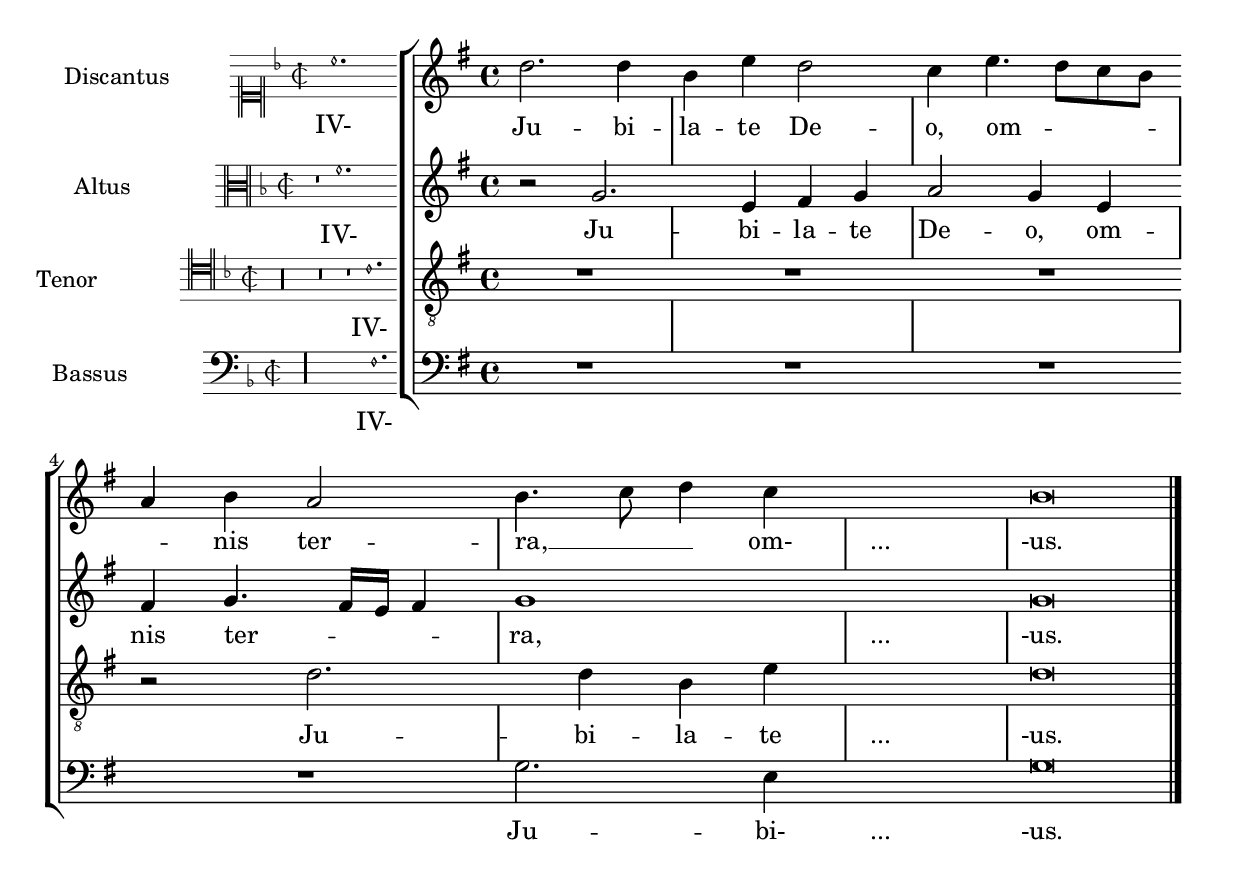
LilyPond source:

% Do not edit this file; it is automatically
% generated from Documentation/snippets/new
% This file is in the public domain.
%% Note: this file works from version 2.13.4
\version "2.13.4"

\header {
%% Translation of GIT committish: b2d4318d6c53df8469dfa4da09b27c15a374d0ca
  texidoces = "
Los «incipit» se pueden escribir utilizando el grob del nombre del
instruemento, pero manteniendo independientes las definiciones del
nombre del instrumento y del incipit."

 doctitlees = "Incipit"

  lsrtags = "staff-notation, ancient-notation"
  texidoc = "
Incipits can be added using the instrument name grob, but keeping
separate the instrument name definition and the incipit definition.
"
  doctitle = "Incipit"
} % begin verbatim


incipit =
#(define-music-function (parser location incipit-music) (ly:music?)
  #{
    \once \override Staff.InstrumentName #'self-alignment-X = #RIGHT
    \once \override Staff.InstrumentName #'self-alignment-Y = #UP
    \once \override Staff.InstrumentName #'Y-offset =
      #(lambda (grob)
         (+ 4 (system-start-text::calc-y-offset grob)))
    \once \override Staff.InstrumentName #'padding = #0.3
    \once \override Staff.InstrumentName #'stencil =
      #(lambda (grob)
         (let* ((instrument-name (ly:grob-property grob 'long-text))
                (layout (ly:output-def-clone (ly:grob-layout grob)))
                (music (make-sequential-music
                        (list (context-spec-music
                               (make-sequential-music
                                (list (make-property-set
                                       'instrumentName instrument-name)
                                      (make-grob-property-set
                                       'VerticalAxisGroup
                                       'Y-extent '(-4 . 4))))
                               'MensuralStaff)
                              $incipit-music)))
                (score (ly:make-score music))
                (mm (ly:output-def-lookup layout 'mm))
                (indent (ly:output-def-lookup layout 'indent))
                (width (ly:output-def-lookup layout 'incipit-width))
                (incipit-width (if (number? width)
                                   (* width mm)
                                   (* indent 0.5))))

           (ly:output-def-set-variable! layout 'indent (- indent
                                                          incipit-width))
           (ly:output-def-set-variable! layout 'line-width indent)
           (ly:output-def-set-variable! layout 'ragged-right #f)
           (ly:output-def-set-variable! layout 'ragged-last #f)
           (ly:output-def-set-variable! layout 'system-count 1)
           (ly:score-add-output-def! score layout)
           (ly:grob-set-property! grob 'long-text
                                  (markup #:score score))
           (system-start-text::print grob)))
  #})

%%%%%%%%%%%%%%%%%%%%%%%%%

global = {
  \set Score.skipBars = ##t
  \key g \major
  \time 4/4

  % the actual music
  \skip 1*8

  % let finis bar go through all staves
  \override Staff.BarLine #'transparent = ##f

  % finis bar
  \bar "|."
}

discantusIncipit = <<
  \new MensuralVoice = "discantusIncipit" <<
    \repeat unfold 9 { s1 \noBreak }
    {
      \clef "neomensural-c1"
      \key f \major
      \time 2/2
      c''1.
    }
  >>
  \new Lyrics \lyricsto discantusIncipit { IV- }
>>

discantusNotes = {
  \transpose c' c'' {
    \clef "treble"
    d'2. d'4 |
    b e' d'2 |
    c'4 e'4.( d'8 c' b |
    a4) b a2 |
    b4.( c'8 d'4) c'4 |
    \once \override NoteHead #'transparent = ##t
    c'1 |
    b\breve |
  }
}

discantusLyrics = \lyricmode {
  Ju -- bi -- |
  la -- te De -- |
  o, om --
  nis ter -- |
  ra, __ om- |
  "..." |
  -us. |
}

altusIncipit = <<
  \new MensuralVoice = "altusIncipit" <<
    \repeat unfold 9 { s1 \noBreak }
    {
      \clef "neomensural-c3"
      \key f \major
      \time 2/2
      r1 f'1.
    }
  >>
  \new Lyrics \lyricsto altusIncipit { IV- }
>>

altusNotes = {
  \transpose c' c'' {
    \clef "treble"
    % two measures
    r2 g2. e4 fis g |
    a2 g4 e |
    fis g4.( fis16 e fis4) |
    g1 |
    \once \override NoteHead #'transparent = ##t
    g1 |
    g\breve |
  }
}

altusLyrics = \lyricmode {
  % two measures
  Ju -- bi -- la -- te |
  De -- o, om -- |
  nis ter -- ra, |
  "..." |
  -us. |
}

tenorIncipit = <<
  \new MensuralVoice = "tenorIncipit" <<
    \repeat unfold 9 { s1 \noBreak }
    {
      \clef "neomensural-c4"
      \key f \major
      \time 2/2
      r\longa
      r\breve
      r1 c'1.
    }
  >>
  \new Lyrics \lyricsto tenorIncipit { IV- }
>>

tenorNotes = {
  \transpose c' c' {
    \once \override Staff.VerticalAxisGroup #'minimum-Y-extent = #'(-6 . 3)
    \clef "treble_8"
    R1 |
    R1 |
    R1 |
    % two measures
    r2 d'2. d'4 b e' |
    \once \override NoteHead #'transparent = ##t
    e'1 |
    d'\breve |
  }
}

tenorLyrics = \lyricmode {
  % two measures
  Ju -- bi -- la -- te |
  "..." |
  -us.
}

bassusIncipit = <<
  \new MensuralVoice = "bassusIncipit" <<
    \repeat unfold 9 { s1 \noBreak }
    {
      \clef "bass"
      \key f \major
      \time 2/2
      %% incipit
      r\maxima
      f1.
    }
  >>
  \new Lyrics \lyricsto bassusIncipit { IV- }
>>

bassusNotes = {
  \transpose c' c' {
    \clef "bass"
    R1 |
    R1 |
    R1 |
    R1 |
    g2. e4 |
    \once \override NoteHead #'transparent = ##t
    e1 |
    g\breve |
  }
}

bassusLyrics = \lyricmode {
  Ju -- bi- |
  "..." |
  -us.
}

\score {
  <<
    \new StaffGroup = choirStaff <<
      \new Voice = "discantusNotes" <<
        \global
        \set Staff.instrumentName = #"Discantus"
        \incipit \discantusIncipit
        \discantusNotes
      >>
      \new Lyrics = "discantusLyrics" \lyricsto discantusNotes { \discantusLyrics }
      \new Voice = "altusNotes" <<
        \global
        \set Staff.instrumentName = #"Altus"
        \incipit \altusIncipit
        \altusNotes
      >>
      \new Lyrics = "altusLyrics" \lyricsto altusNotes { \altusLyrics }
      \new Voice = "tenorNotes" <<
        \global
        \set Staff.instrumentName = #"Tenor"
        \incipit \tenorIncipit
        \tenorNotes
      >>
      \new Lyrics = "tenorLyrics" \lyricsto tenorNotes { \tenorLyrics }
      \new Voice = "bassusNotes" <<
        \global
        \set Staff.instrumentName = #"Bassus"
        \incipit \bassusIncipit
        \bassusNotes
      >>
      \new Lyrics = "bassusLyrics" \lyricsto bassusNotes { \bassusLyrics }
    >>
  >>
  \layout {
    \context {
      \Score
      %% no bar lines in staves or lyrics
      \override BarLine #'transparent = ##t
    }
    %% the next two instructions keep the lyrics between the bar lines
    \context {
      \Lyrics
      \consists "Bar_engraver"
      \consists "Separating_line_group_engraver"
    }
    \context {
      \Voice
      %% no slurs
      \override Slur #'transparent = ##t
      %% Comment in the below "\remove" command to allow line
      %% breaking also at those bar lines where a note overlaps
      %% into the next measure.  The command is commented out in this
      %% short example score, but especially for large scores, you
      %% will typically yield better line breaking and thus improve
      %% overall spacing if you comment in the following command.
      %%\remove "Forbid_line_break_engraver"
    }
    indent = 6\cm
    incipit-width = 4\cm
  }
}
